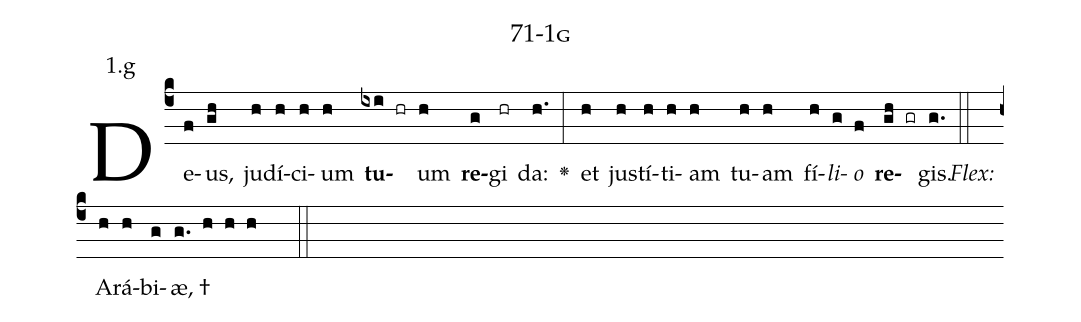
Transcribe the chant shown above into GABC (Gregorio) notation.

name: 71-1g;
annotation: 1.g;
%%
(c4)De(f)us,(gh) ju(h)dí(h)ci(h)um(h) <b>tu</b>(ixi hr)um(h) <b>re</b>(g)gi(hr) da:(h.) <v>\greheightstar</v>(:) et(h) jus(h)tí(h)ti(h)am(h) tu(h)am(h) fí(h)<i>li</i>(g)<i>o</i>(f) <b>re</b>(gh gr)gis.(g.) (::)
<i>Flex:</i>()  A(h)rá(h)bi(g)æ, †(g. h h h  ::)

%E(h) u(h) o(g) u(f) a(gh) e.(g.) (::)
